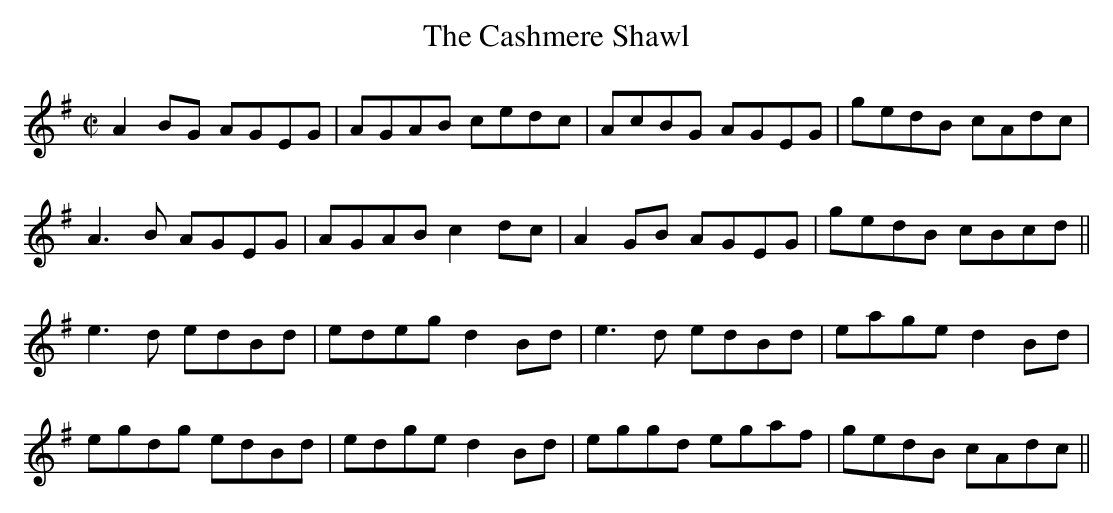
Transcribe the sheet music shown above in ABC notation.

X:1
T:Cashmere Shawl, The
M:C|
K:Ador
A2BG AGEG|AGAB cedc|AcBG AGEG|gedB cAdc|
A3B AGEG|AGAB c2dc|A2GB AGEG|gedB cBcd||
e3d edBd|edeg d2Bd|e3d edBd|eage d2Bd|
egdg edBd|edge d2Bd|eggd egaf|gedB cAdc||
